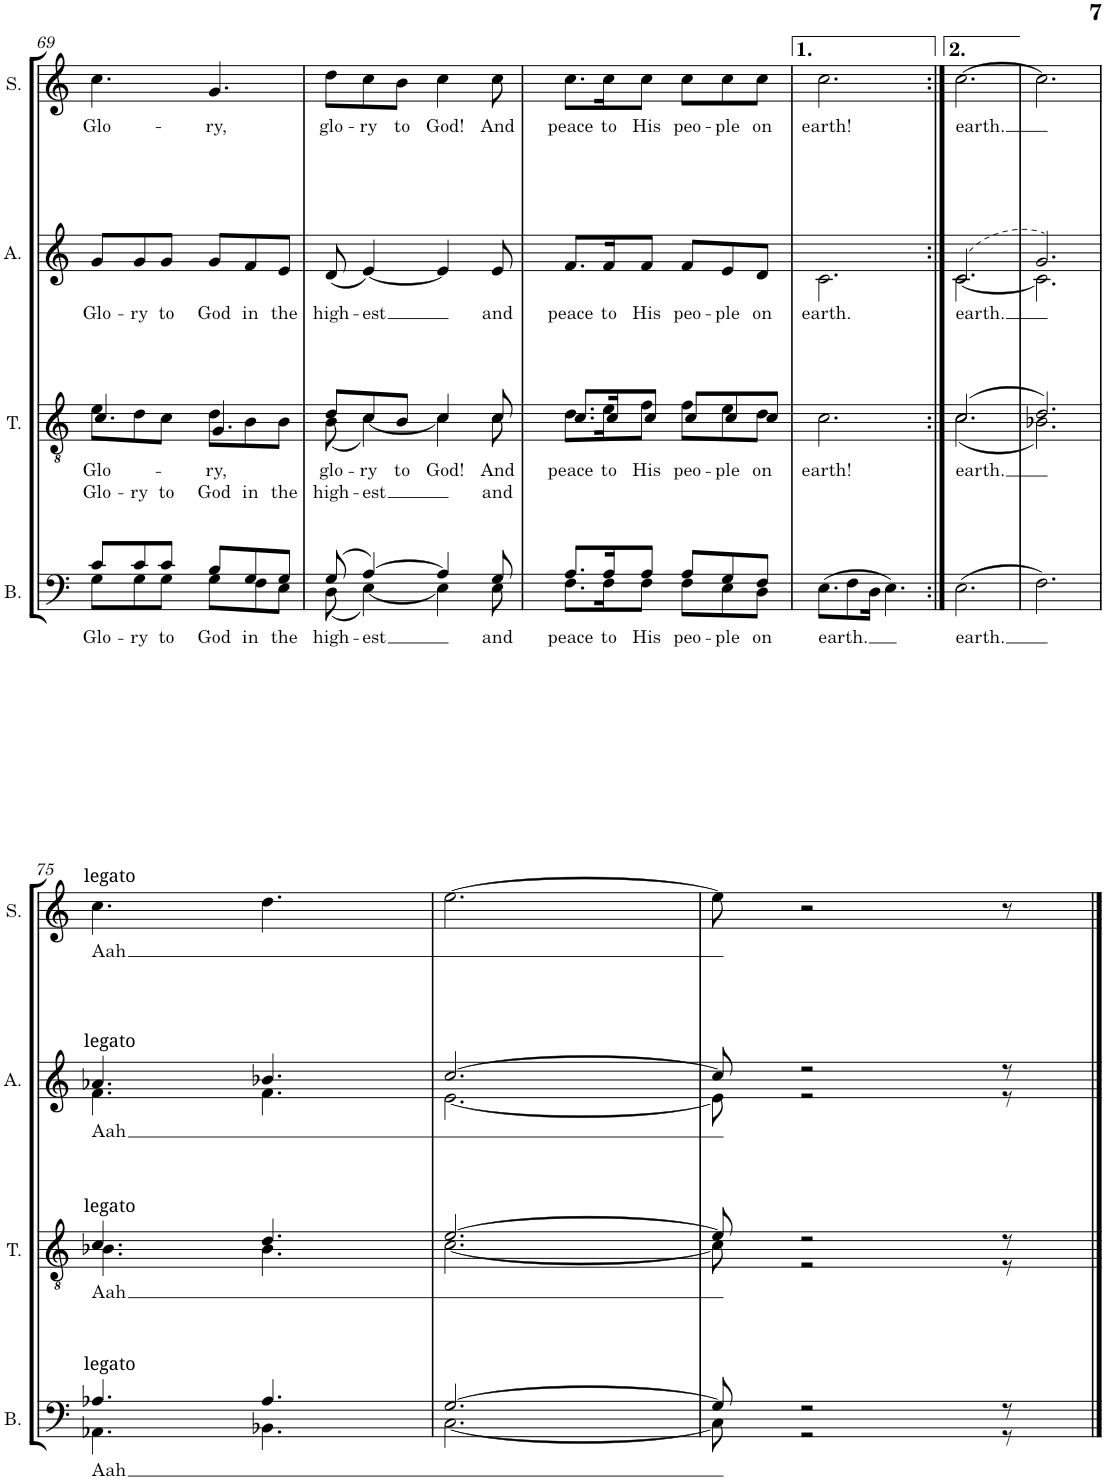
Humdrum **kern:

**kern	**text	**kern	**text	**text	**kern	**text	**kern	**text
*part4	*part4	*part3	*part3	*part3	*part2	*part2	*part1	*part1
*staff4	*staff4	*staff3	*staff3	*staff3	*staff2	*staff2	*staff1	*staff1
*I"Bass	*	*I"Tenor	*	*	*I"Alto	*	*I"Soprano	*
*I'B.	*	*I'T.	*	*	*I'A.	*	*I'S.	*
!!LO:PB:g=z
*clefF4	*	*clefGv2	*	*	*clefG2	*	*clefG2	*
*k[]	*	*k[]	*	*	*k[]	*	*k[]	*
*M6/8	*	*M6/8	*	*	*M6/8	*	*M6/8	*
=69	=69	=69	=69	=69	=69	=69	=69	=69
!	!LO:LY:b	!	!LO:LY:b	!	!	!	!	!
*^	*	*^	*	*	*	*	*	*
!	!	!	!	!	!	!LO:LY:b	!	!LO:LY:b	!	!LO:LY:b
8c/L	8G\L	Glo-	4.c/	8e\L	.	Glo-	8g/L	Glo-	4.cc\	Glo-
!	!	!LO:LY:b	!	!	!	!LO:LY:b	!	!LO:LY:b	!	!
8c/	8G\	-ry	.	8d\	.	-ry	8g/	-ry	.	.
!	!	!LO:LY:b	!	!	!	!LO:LY:b	!	!LO:LY:b	!	!
8c/J	8G\J	to	.	8c\J	.	to	8g/J	to	.	.
!	!	!LO:LY:b	!	!	!LO:LY:b	!	!	!	!	!
!	!	!	!	!	!	!LO:LY:b	!	!LO:LY:b	!	!LO:LY:b
8B/L	8G\L	God	4.G/	8d\L	.	God	8g/L	God	4.g/	-ry,
!	!	!LO:LY:b	!	!	!	!LO:LY:b	!	!LO:LY:b	!	!
8G/	8F\	in	.	8B\	.	in	8f/	in	.	.
!	!	!LO:LY:b	!	!	!	!LO:LY:b	!	!LO:LY:b	!	!
8G/J	8E\J	the	.	8B\J	.	the	8e/J	the	.	.
=70	=70	=70	=70	=70	=70	=70	=70	=70	=70	=70
!	!	!LO:LY:b	!	!	!LO:LY:b	!	!	!	!	!
!	!	!	!	!	!	!LO:LY:b	!	!LO:LY:b	!	!LO:LY:b
(8G/	(8D\	high-	8d/L	(8B\	.	high-	(8d/	high-	8dd\L	glo-
!	!	!LO:LY:b	!	!	!LO:LY:b	!	!	!	!	!
!	!	!	!	!	!	!LO:LY:b	!	!LO:LY:b	!	!LO:LY:b
[4A/)	[4E\)	-est	8c/	[4c\)	.	-est	[4e/)	-est	8cc\	-ry
!	!	!	!	!	!LO:LY:b	!	!	!	!	!LO:LY:b
.	.	.	8B/J	.	to	.	.	.	8b\J	to
!	!	!	!	!	!LO:LY:b	!	!	!	!	!LO:LY:b
4A/]	4E\]	.	4c/	4c\]	God!	.	4e/]	.	4cc\	God!
!	!	!LO:LY:b	!	!	!LO:LY:b	!	!	!	!	!
!	!	!	!	!	!	!LO:LY:b	!	!LO:LY:b	!	!LO:LY:b
8G/	8E\	and	8c/	8c\	.	and	8e/	and	8cc\	And
=71	=71	=71	=71	=71	=71	=71	=71	=71	=71	=71
!	!	!LO:LY:b	!	!	!LO:LY:b	!	!	!LO:LY:b	!	!LO:LY:b
8.A/L	8.F\L	peace	8.c/L	8.d\L	peace	.	8.f/L	peace	8.cc\L	peace
!	!	!LO:LY:b	!	!	!LO:LY:b	!	!	!LO:LY:b	!	!LO:LY:b
16A/K	16F\K	to	16c/K	16e\K	to	.	16f/K	to	16cc\K	to
!	!	!LO:LY:b	!	!	!LO:LY:b	!	!	!LO:LY:b	!	!LO:LY:b
8A/J	8F\J	His	8c/J	8f\J	His	.	8f/J	His	8cc\J	His
!	!	!LO:LY:b	!	!	!LO:LY:b	!	!	!LO:LY:b	!	!LO:LY:b
8A/L	8F\L	peo-	8c/L	8f\L	peo-	.	8f/L	peo-	8cc\L	peo-
!	!	!LO:LY:b	!	!	!LO:LY:b	!	!	!LO:LY:b	!	!LO:LY:b
8G/	8E\	-ple	8c/	8e\	-ple	.	8e/	-ple	8cc\	-ple
!	!	!LO:LY:b	!	!	!LO:LY:b	!	!	!LO:LY:b	!	!LO:LY:b
8F/J	8D\J	on	8c/J	8d\J	on	.	8d/J	on	8cc\J	on
=72	=72	=72	=72	=72	=72	=72	=72	=72	=72	=72
!	!	!LO:LY:b	!	!	!LO:LY:b	!	!	!LO:LY:b	!	!LO:LY:b
*v	*v	*	*	*	*	*	*	*	*	*
*	*	*v	*v	*	*	*	*	*	*
(8.E\L	earth.	2.c\	earth!	.	2.c\	earth.	2.cc\	earth!
8F\	.	.	.	.	.	.	.	.
16D\Jk	.	.	.	.	.	.	.	.
4.E\)	.	.	.	.	.	.	.	.
=73:|!	=73:|!	=73:|!	=73:|!	=73:|!	=73:|!	=73:|!	=73:|!	=73:|!
!	!LO:LY:b	!	!LO:LY:b	!	!	!LO:LY:b	!	!LO:LY:b
*	*	*^	*	*	*^	*	*	*
(2.E\	earth.	(2.c/	(2.c\	earth.	.	(2.c/	[2.c\	earth.	[2.cc\	earth.
=74	=74	=74	=74	=74	=74	=74	=74	=74	=74	=74
2.F\)	.	2.d/)	2.B-X\)	.	.	2.g/)	2.c\]	.	2.cc\]	.
!!LO:LB:g=z
=75	=75	=75	=75	=75	=75	=75	=75	=75	=75	=75
*^	*	*	*	*	*	*	*	*	*	*
!	!	!	!	!	!	!	!	!	!	!LO:TX:a:t=legato	!
!	!	!	!	!	!	!	!LO:TX:a:t=legato	!	!	!	!
!	!	!	!LO:TX:a:t=legato	!	!	!	!	!	!	!	!
!LO:TX:a:t=legato	!	!	!	!	!	!	!	!	!	!	!
!	!	!LO:LY:b	!	!	!LO:LY:b	!	!	!	!LO:LY:b	!	!LO:LY:b
4.A-X/	4.AA-X\	Aah	4.c/	4.B-X\	Aah	.	4.a-X/	4.f\	Aah	4.cc\	Aah
4.A-/	4.BB-X\	.	4.d/	4.B-\	.	.	4.b-X/	4.f\	.	4.dd\	.
=76	=76	=76	=76	=76	=76	=76	=76	=76	=76	=76	=76
[2.G/	[2.C\	.	[2.e/	[2.c\	.	.	[2.cc/	[2.e\	.	[2.ee\	.
=77	=77	=77	=77	=77	=77	=77	=77	=77	=77	=77	=77
8G/]	8C\]	.	8e/]	8c\]	.	.	8cc/]	8e\]	.	8ee\]	.
2r	2r	.	2r	2r	.	.	2r	2r	.	2r	.
8r	8r	.	8r	8r	.	.	8r	8r	.	8r	.
*v	*v	*	*	*	*	*	*v	*v	*	*	*
*	*	*v	*v	*	*	*	*	*	*
==	==	==	==	==	==	==	==	==
*-	*-	*-	*-	*-	*-	*-	*-	*-
